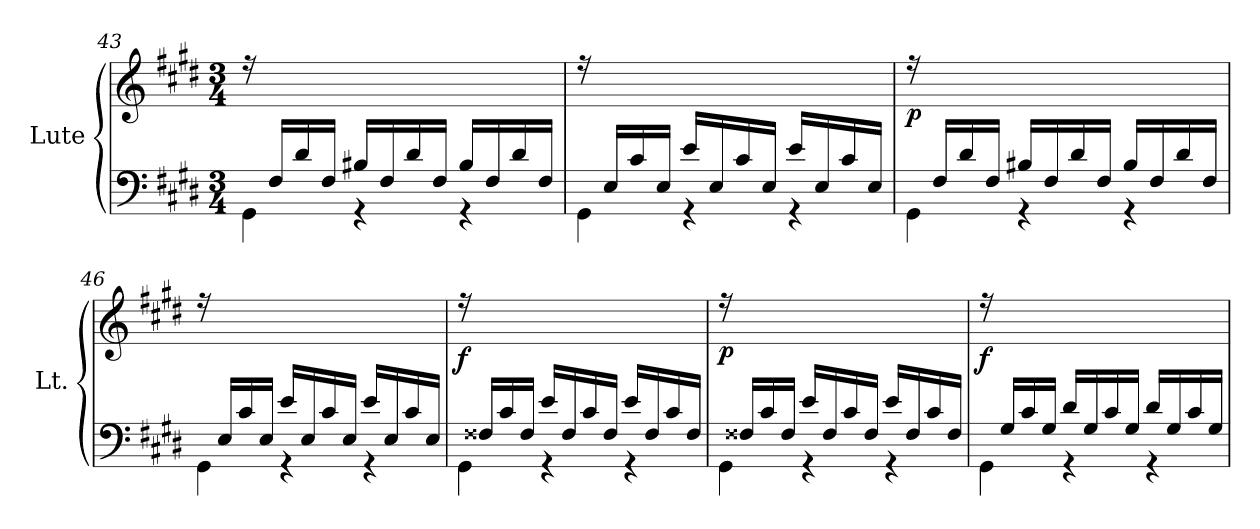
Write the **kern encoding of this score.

**kern	**kern	**dynam
*part1	*part1	*part1
*staff2	*staff1	*staff1/2
*I"Lute	*	*
*I'Lt.	*	*
*clefF4	*clefG2	*
*k[f#c#g#d#]	*k[f#c#g#d#]	*
*M3/4	*M3/4	*
=43	=43	=43
*^	*	*
16ryy	4GG#\	16rff	.
16F#/LL	.	2ryy	.
16d#/	.	.	.
16F#/JJ	.	.	.
16B#X/LL	4rGG	.	.
16F#/	.	.	.
16d#/	.	.	.
16F#/JJ	.	.	.
16B#/LL	4rGG	.	.
16F#/	.	8.ryy	.
16d#/	.	.	.
16F#/JJ	.	.	.
=44	=44	=44	=44
16ryy	4GG#\	16rff	.
16E/LL	.	2ryy	.
16c#/	.	.	.
16E/JJ	.	.	.
16e/LL	4rGG	.	.
16E/	.	.	.
16c#/	.	.	.
16E/JJ	.	.	.
16e/LL	4rGG	.	.
16E/	.	8.ryy	.
16c#/	.	.	.
16E/JJ	.	.	.
!!LO:LB:g=z
=45	=45	=45	=45
!	!	!	!LO:DY:b
16ryy	4GG#\	16rff	p
16F#/LL	.	2ryy	.
16d#/	.	.	.
16F#/JJ	.	.	.
16B#X/LL	4rGG	.	.
16F#/	.	.	.
16d#/	.	.	.
16F#/JJ	.	.	.
16B#/LL	4rGG	.	.
16F#/	.	8.ryy	.
16d#/	.	.	.
16F#/JJ	.	.	.
=46	=46	=46	=46
16ryy	4GG#\	16rff	.
16E/LL	.	2ryy	.
16c#/	.	.	.
16E/JJ	.	.	.
16e/LL	4rGG	.	.
16E/	.	.	.
16c#/	.	.	.
16E/JJ	.	.	.
16e/LL	4rGG	.	.
16E/	.	8.ryy	.
16c#/	.	.	.
16E/JJ	.	.	.
=47	=47	=47	=47
!	!	!	!LO:DY:b
16ryy	4GG#\	16rff	f
16F##X/LL	.	2ryy	.
16c#/	.	.	.
16F##/JJ	.	.	.
16e/LL	4rGG	.	.
16F##/	.	.	.
16c#/	.	.	.
16F##/JJ	.	.	.
16e/LL	4rGG	.	.
16F##/	.	8.ryy	.
16c#/	.	.	.
16F##/JJ	.	.	.
=48	=48	=48	=48
!	!	!	!LO:DY:b
16ryy	4GG#\	16rff	p
16F##X/LL	.	2ryy	.
16c#/	.	.	.
16F##/JJ	.	.	.
16e/LL	4rGG	.	.
16F##/	.	.	.
16c#/	.	.	.
16F##/JJ	.	.	.
16e/LL	4rGG	.	.
16F##/	.	8.ryy	.
16c#/	.	.	.
16F##/JJ	.	.	.
!!LO:LB:g=z
=49	=49	=49	=49
!	!	!	!LO:DY:b
16ryy	4GG#\	16rff	f
16G#/LL	.	2ryy	.
16c#/	.	.	.
16G#/JJ	.	.	.
16d#/LL	4rGG	.	.
16G#/	.	.	.
16c#/	.	.	.
16G#/JJ	.	.	.
16d#/LL	4rGG	.	.
16G#/	.	8.ryy	.
16c#/	.	.	.
16G#/JJ	.	.	.
*v	*v	*	*
=	=	=
*-	*-	*-
